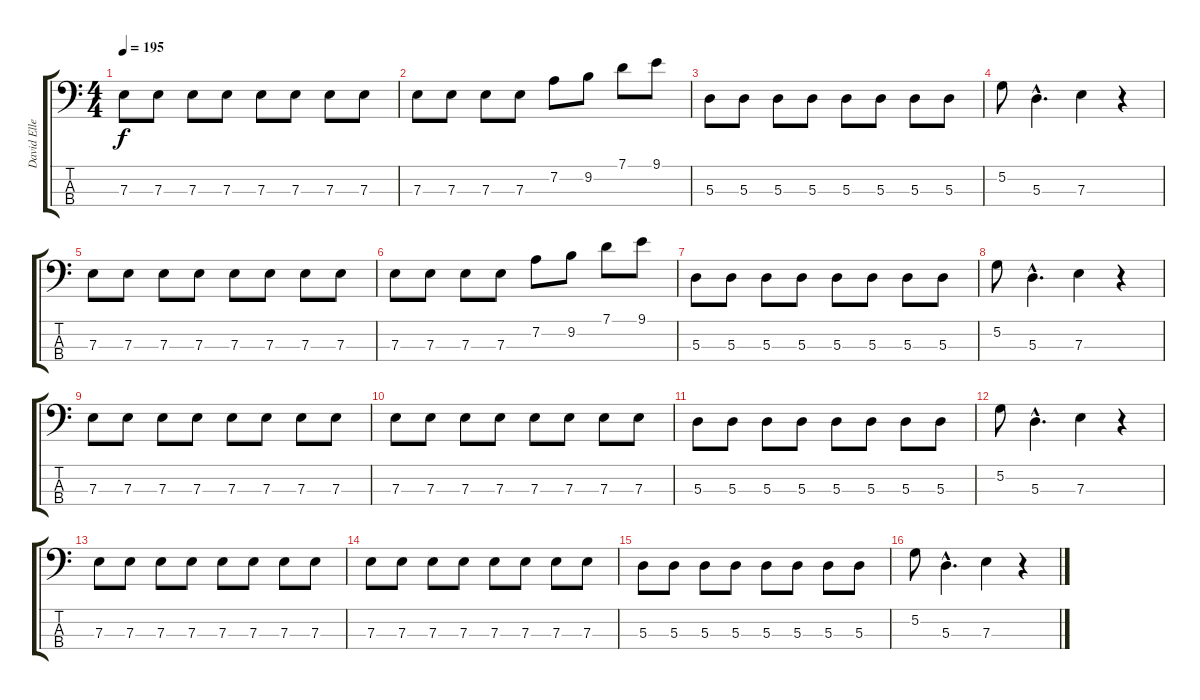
\track ("David Ellefson" "David Elle") {instrument acousticguitarnylon}
\staff {score tabs}
\tuning (G2 D2 A1 E1) {hide}
\ts (4 4)
\tempo 195
\clef f4
\ks c
7.3.8{dy f} 7.3.8 7.3.8 7.3.8 7.3.8 7.3.8 7.3.8 7.3.8 |
7.3.8 7.3.8 7.3.8 7.3.8 7.2.8 9.2.8 7.1.8 9.1.8 |
5.3.8 5.3.8 5.3.8 5.3.8 5.3.8 5.3.8 5.3.8 5.3.8 |
5.2.8 5.3{hac}.4{d} 7.3.4 r.4 |
7.3.8 7.3.8 7.3.8 7.3.8 7.3.8 7.3.8 7.3.8 7.3.8 |
7.3.8 7.3.8 7.3.8 7.3.8 7.2.8 9.2.8 7.1.8 9.1.8 |
5.3.8 5.3.8 5.3.8 5.3.8 5.3.8 5.3.8 5.3.8 5.3.8 |
5.2.8 5.3{hac}.4{d} 7.3.4 r.4 |
7.3.8 7.3.8 7.3.8 7.3.8 7.3.8 7.3.8 7.3.8 7.3.8 |
7.3.8 7.3.8 7.3.8 7.3.8 7.3.8 7.3.8 7.3.8 7.3.8 |
5.3.8 5.3.8 5.3.8 5.3.8 5.3.8 5.3.8 5.3.8 5.3.8 |
5.2.8 5.3{hac}.4{d} 7.3.4 r.4 |
7.3.8 7.3.8 7.3.8 7.3.8 7.3.8 7.3.8 7.3.8 7.3.8 |
7.3.8 7.3.8 7.3.8 7.3.8 7.3.8 7.3.8 7.3.8 7.3.8 |
5.3.8 5.3.8 5.3.8 5.3.8 5.3.8 5.3.8 5.3.8 5.3.8 |
5.2.8 5.3{hac}.4{d} 7.3.4 r.4
